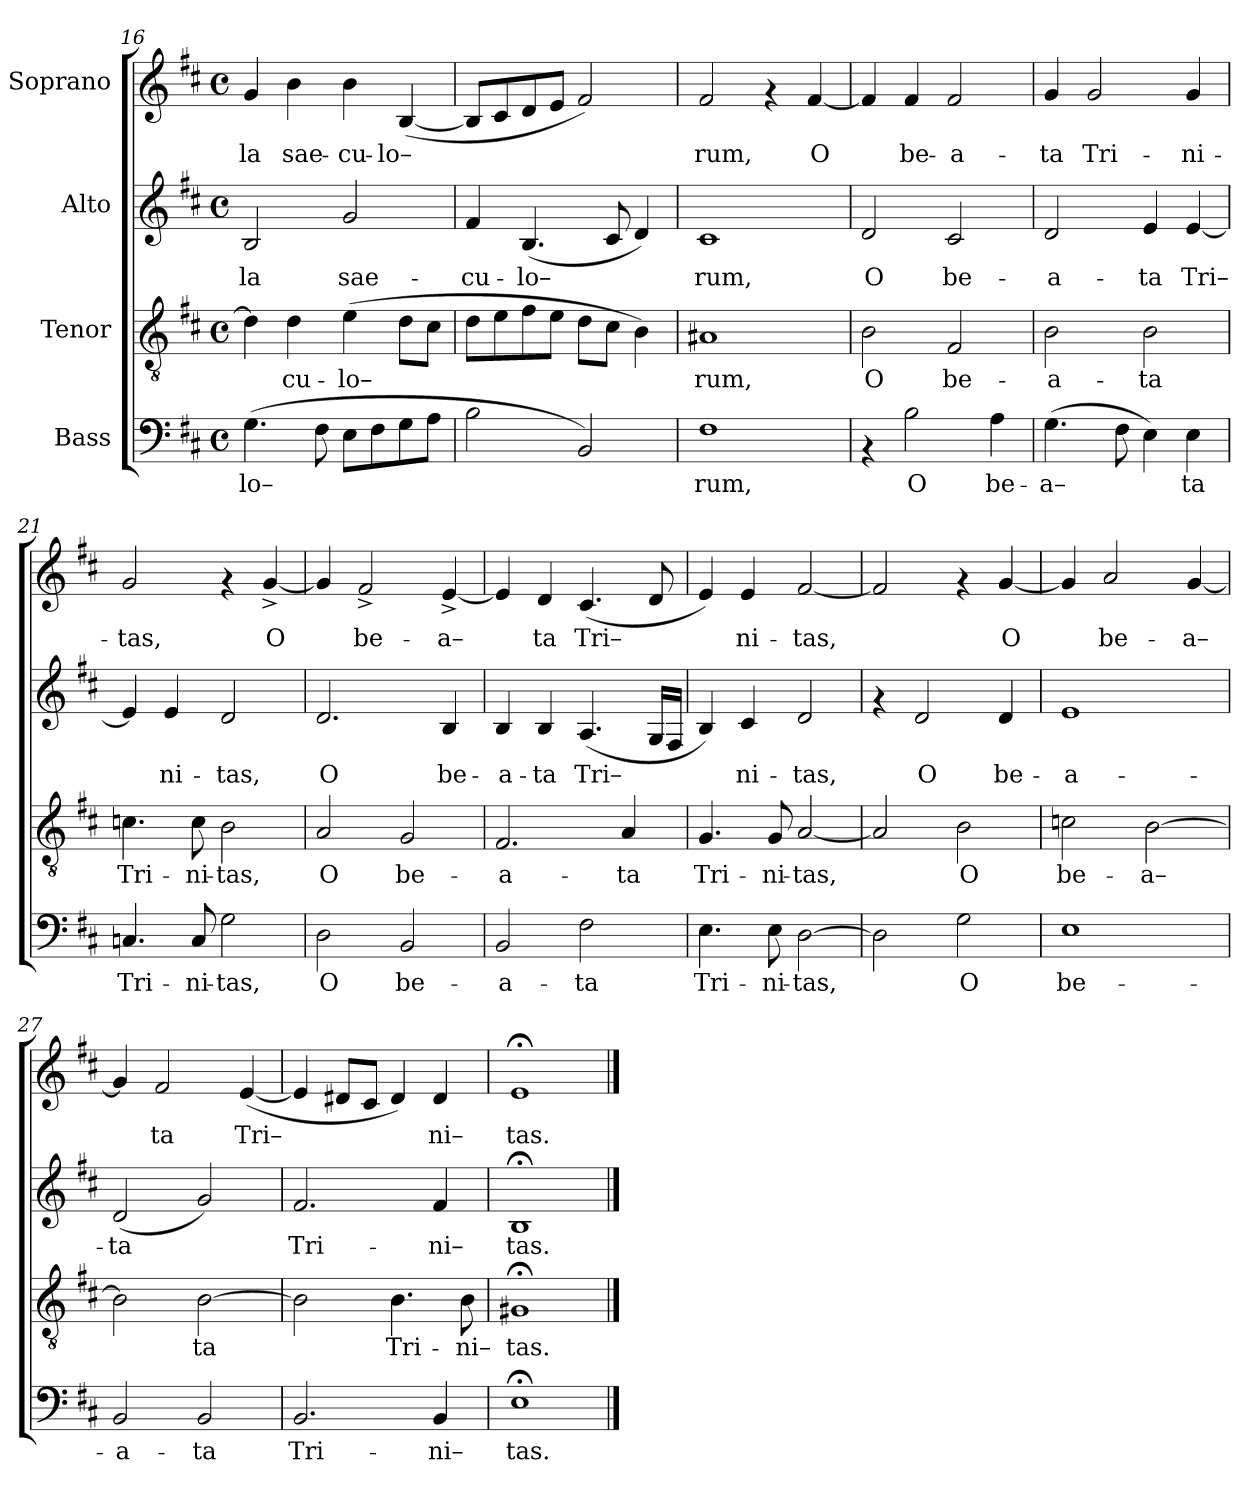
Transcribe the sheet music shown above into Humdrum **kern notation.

**kern	**text	**kern	**text	**kern	**text	**kern	**text
*part4	*part4	*part3	*part3	*part2	*part2	*part1	*part1
*staff4	*staff4	*staff3	*staff3	*staff2	*staff2	*staff1	*staff1
*I"Bass	*	*I"Tenor	*	*I"Alto	*	*I"Soprano	*
!!LO:LB:g=z
*clefF4	*	*clefGv2	*	*clefG2	*	*clefG2	*
*k[f#c#]	*	*k[f#c#]	*	*k[f#c#]	*	*k[f#c#]	*
*D:	*	*D:	*	*D:	*	*D:	*
*M4/4	*	*M4/4	*	*M4/4	*	*M4/4	*
*met(c)	*	*met(c)	*	*met(c)	*	*met(c)	*
=16	=16	=16	=16	=16	=16	=16	=16
!	!LO:LY:b	!	!	!	!LO:LY:b	!	!LO:LY:b
(>4.G\	-lo–	4d\]	.	2B/	-la	4g/	-la
!	!	!	!LO:LY:b	!	!	!	!LO:LY:b
.	.	4d\	cu-	.	.	4b\	sae-
8F#\	.	.	.	.	.	.	.
!	!	!	!LO:LY:b	!	!LO:LY:b	!	!LO:LY:b
8E\L	.	(>4e\	-lo–	2g/	sae-	4b\	-cu-
8F#\	.	.	.	.	.	.	.
!	!	!	!	!	!	!	!LO:LY:b
8G\	.	8d\L	.	.	.	(<[4B/	-lo–
8A\J	.	8c#\J	.	.	.	.	.
=17	=17	=17	=17	=17	=17	=17	=17
!	!	!	!	!	!LO:LY:b	!	!
2B\	.	8d\L	.	4f#/	-cu-	8B/L]	.
.	.	8e\	.	.	.	8c#/	.
!	!	!	!	!	!LO:LY:b	!	!
.	.	8f#\	.	(<4.B/	-lo–	8d/	.
.	.	8e\J	.	.	.	8e/J	.
2BB/)	.	8d\L	.	.	.	2f#/)	.
.	.	8c#\J	.	8c#/	.	.	.
.	.	4B\)	.	4d/)	.	.	.
=18	=18	=18	=18	=18	=18	=18	=18
!	!LO:LY:b	!	!LO:LY:b	!	!LO:LY:b	!	!LO:LY:b
1F#	rum,	1A#X	rum,	1c#	rum,	2f#/	rum,
.	.	.	.	.	.	4rg	.
!	!	!	!	!	!	!	!LO:LY:b
.	.	.	.	.	.	[4f#/	O
=19	=19	=19	=19	=19	=19	=19	=19
!	!	!	!LO:LY:b	!	!LO:LY:b	!	!
4rBB	.	2B\	O	2d/	O	4f#/]	.
!	!LO:LY:b	!	!	!	!	!	!LO:LY:b
2B\	O	.	.	.	.	4f#/	be-
!	!	!	!LO:LY:b	!	!LO:LY:b	!	!LO:LY:b
.	.	2F#/	be-	2c#/	be-	2f#/	-a-
!	!LO:LY:b	!	!	!	!	!	!
4A\	be-	.	.	.	.	.	.
=20	=20	=20	=20	=20	=20	=20	=20
!	!LO:LY:b	!	!LO:LY:b	!	!LO:LY:b	!	!LO:LY:b
(>4.G\	-a–	2B\	-a-	2d/	-a-	4g/	-ta
!	!	!	!	!	!	!	!LO:LY:b
.	.	.	.	.	.	2g/	Tri-
8F#\	.	.	.	.	.	.	.
!	!	!	!LO:LY:b	!	!LO:LY:b	!	!
4E\)	.	2B\	-ta	4e/	-ta	.	.
!	!LO:LY:b	!	!	!	!LO:LY:b	!	!LO:LY:b
4E\	ta	.	.	[4e/	Tri–	4g/	-ni-
!!LO:PB:g=z
=21	=21	=21	=21	=21	=21	=21	=21
!	!LO:LY:b	!	!LO:LY:b	!	!	!	!LO:LY:b
4.Cn/	Tri-	4.cn\	Tri-	4e/]	.	2g/	-tas,
!	!	!	!	!	!LO:LY:b	!	!
.	.	.	.	4e/	ni-	.	.
!	!LO:LY:b	!	!LO:LY:b	!	!	!	!
8C/	-ni-	8c\	-ni-	.	.	.	.
!	!LO:LY:b	!	!LO:LY:b	!	!LO:LY:b	!	!
2G\	-tas,	2B\	-tas,	2d/	-tas,	4rg	.
!	!	!	!	!	!	!	!LO:LY:b
.	.	.	.	.	.	[4g^/	O
=22	=22	=22	=22	=22	=22	=22	=22
!	!LO:LY:b	!	!LO:LY:b	!	!LO:LY:b	!	!
2D\	O	2A/	O	2.d/	O	4g/]	.
!	!	!	!	!	!	!	!LO:LY:b
.	.	.	.	.	.	2f#^/	be-
!	!LO:LY:b	!	!LO:LY:b	!	!	!	!
2BB/	be-	2G/	be-	.	.	.	.
!	!	!	!	!	!LO:LY:b	!	!LO:LY:b
.	.	.	.	4B/	be-	[4e^/	-a–
=23	=23	=23	=23	=23	=23	=23	=23
!	!LO:LY:b	!	!LO:LY:b	!	!LO:LY:b	!	!
2BB/	-a-	2.F#/	-a-	4B/	-a-	4e/]	.
!	!	!	!	!	!LO:LY:b	!	!LO:LY:b
.	.	.	.	4B/	-ta	4d/	ta
!	!LO:LY:b	!	!	!	!LO:LY:b	!	!LO:LY:b
2F#\	-ta	.	.	(<4.A/	Tri–	(<4.c#/	Tri–
!	!	!	!LO:LY:b	!	!	!	!
.	.	4A/	-ta	.	.	.	.
.	.	.	.	16G/LL	.	8d/	.
.	.	.	.	16F#/JJ	.	.	.
=24	=24	=24	=24	=24	=24	=24	=24
!	!LO:LY:b	!	!LO:LY:b	!	!	!	!
4.E\	Tri-	4.G/	Tri-	4B/)	.	4e/)	.
!	!	!	!	!	!LO:LY:b	!	!LO:LY:b
.	.	.	.	4c#/	ni-	4e/	ni-
!	!LO:LY:b	!	!LO:LY:b	!	!	!	!
8E\	-ni-	8G/	-ni-	.	.	.	.
!	!LO:LY:b	!	!LO:LY:b	!	!LO:LY:b	!	!LO:LY:b
[2D\	-tas,	[2A/	-tas,	2d/	-tas,	[2f#/	-tas,
!!LO:LB:g=z
=25	=25	=25	=25	=25	=25	=25	=25
2D\]	.	2A/]	.	4rg	.	2f#/]	.
!	!	!	!	!	!LO:LY:b	!	!
.	.	.	.	2d/	O	.	.
!	!LO:LY:b	!	!LO:LY:b	!	!	!	!
2G\	O	2B\	O	.	.	4rg	.
!	!	!	!	!	!LO:LY:b	!	!LO:LY:b
.	.	.	.	4d/	be-	[4g/	O
=26	=26	=26	=26	=26	=26	=26	=26
!	!LO:LY:b	!	!LO:LY:b	!	!LO:LY:b	!	!
1E	be-	2cn\	be-	1e	-a-	4g/]	.
!	!	!	!	!	!	!	!LO:LY:b
.	.	.	.	.	.	2a/	be-
!	!	!	!LO:LY:b	!	!	!	!
.	.	[2B\	-a–	.	.	.	.
!	!	!	!	!	!	!	!LO:LY:b
.	.	.	.	.	.	[4g/	-a–
=27	=27	=27	=27	=27	=27	=27	=27
!	!LO:LY:b	!	!	!	!LO:LY:b	!	!
2BB/	-a-	2B\]	.	(<2d/	-ta	4g/]	.
!	!	!	!	!	!	!	!LO:LY:b
.	.	.	.	.	.	2f#/	ta
!	!LO:LY:b	!	!LO:LY:b	!	!	!	!
2BB/	-ta	[2B\	ta	2g/)	.	.	.
!	!	!	!	!	!	!	!LO:LY:b
.	.	.	.	.	.	(<[4e/	Tri–
=28	=28	=28	=28	=28	=28	=28	=28
!	!LO:LY:b	!	!	!	!LO:LY:b	!	!
2.BB/	Tri-	2B\]	.	2.f#/	Tri-	4e/]	.
.	.	.	.	.	.	8d#X/L	.
.	.	.	.	.	.	8c#/J	.
!	!	!	!LO:LY:b	!	!	!	!
.	.	4.B\	Tri-	.	.	4d#/)	.
!	!LO:LY:b	!	!	!	!LO:LY:b	!	!LO:LY:b
4BB/	-ni–	.	.	4f#/	-ni–	4d#/	ni–
!	!	!	!LO:LY:b	!	!	!	!
.	.	8B\	-ni–	.	.	.	.
=29	=29	=29	=29	=29	=29	=29	=29
*	*	*	*	*	*	*MM40	*
!	!LO:LY:b	!	!LO:LY:b	!	!LO:LY:b	!	!LO:LY:b
1E;<	tas.	1G#X;<	tas.	1B;<	tas.	1e;<	tas.
==	==	==	==	==	==	==	==
*-	*-	*-	*-	*-	*-	*-	*-
